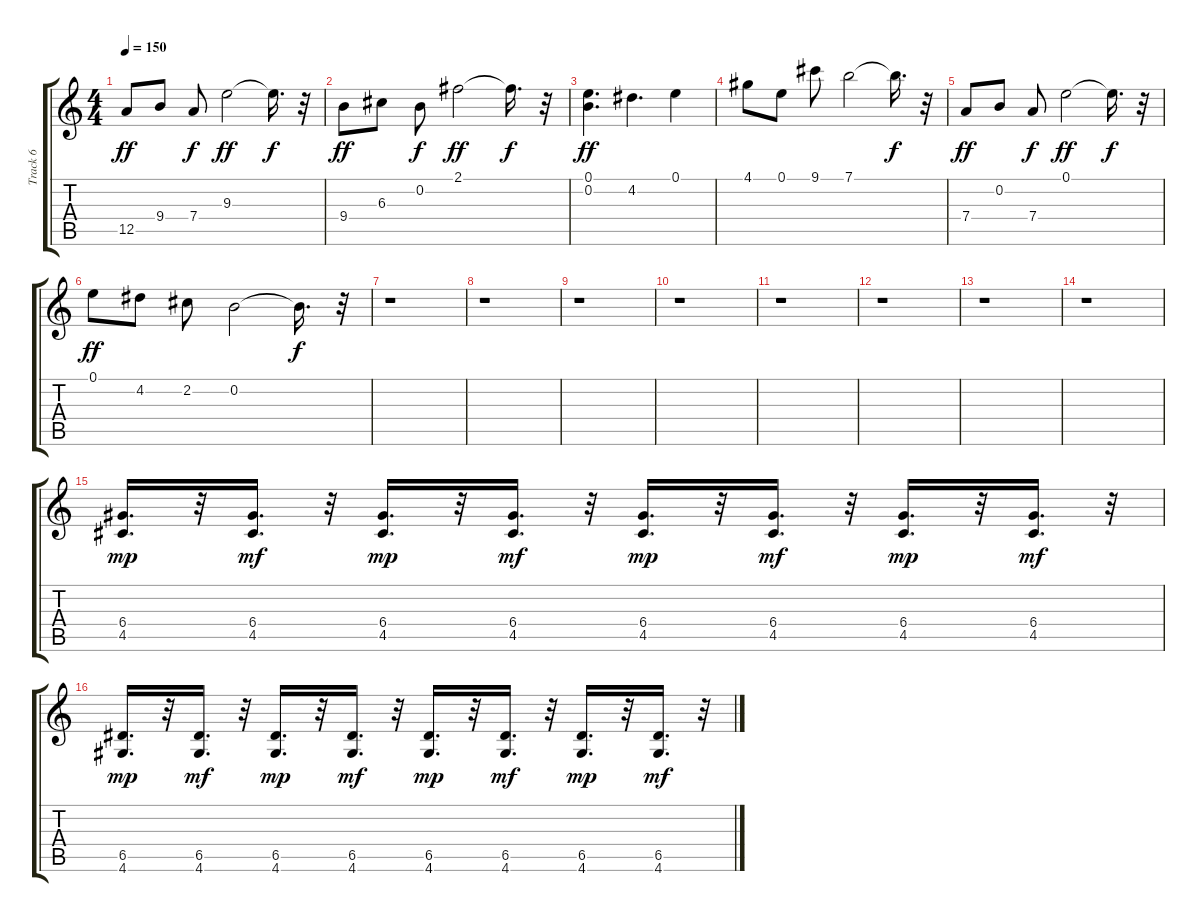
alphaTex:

\track ("Track 6" "Track 6") {instrument distortionguitar}
\staff {score tabs}
\tuning (E4 B3 G3 D3 A2 E2) {hide}
\ts (4 4)
\tempo 150
\clef g2
\ks c
12.5.8{dy ff} 9.4.8 7.4.8{dy f} 9.3.2{dy ff} 9.3{t}.16{d dy f} r.32 |
9.4.8{dy ff} 6.3.8 0.2.8{dy f} 2.1.2{dy ff} 2.1{t}.16{d dy f} r.32 |
(0.1 0.2).4{d dy ff} 4.2.4{d} 0.1.4 |
4.1.8 0.1.8 9.1.8 7.1.2 7.1{t}.16{d dy f} r.32 |
7.4.8{dy ff} 0.2.8 7.4.8{dy f} 0.1.2{dy ff} 0.1{t}.16{d dy f} r.32 |
0.1.8{dy ff} 4.2.8 2.2.8 0.2.2 0.2{t}.16{d dy f} r.32 |
r.1 |
r.1 |
r.1 |
r.1 |
r.1 |
r.1 |
r.1 |
r.1 |
(6.4 4.5).16{d dy mp instrument electricguitarmuted} r.32 (6.4 4.5).16{d dy mf} r.32 (6.4 4.5).16{d dy mp} r.32 (6.4 4.5).16{d dy mf} r.32 (6.4 4.5).16{d dy mp} r.32 (6.4 4.5).16{d dy mf} r.32 (6.4 4.5).16{d dy mp} r.32 (6.4 4.5).16{d dy mf} r.32 |
(6.5 4.6).16{d dy mp} r.32 (6.5 4.6).16{d dy mf} r.32 (6.5 4.6).16{d dy mp} r.32 (6.5 4.6).16{d dy mf} r.32 (6.5 4.6).16{d dy mp} r.32 (6.5 4.6).16{d dy mf} r.32 (6.5 4.6).16{d dy mp} r.32 (6.5 4.6).16{d dy mf} r.32
